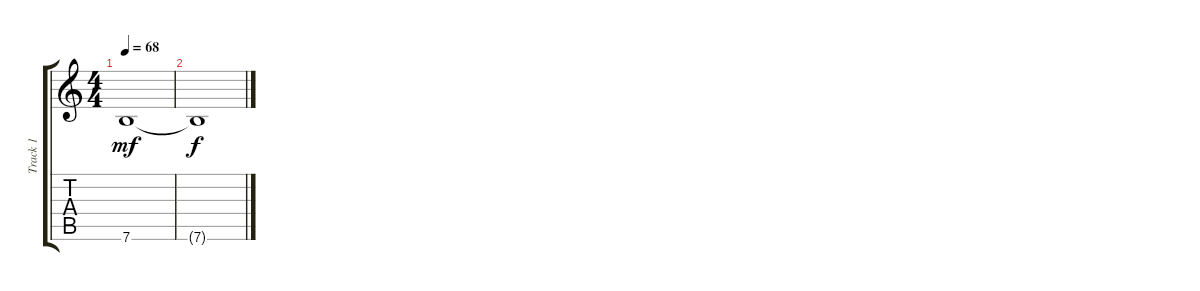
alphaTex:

\track ("Track 1" "Track 1") {instrument electricguitarclean}
\staff {score tabs}
\tuning (E4 B3 G3 D3 A2 E2) {hide}
\ts (4 4)
\tempo 68
\clef g2
\ks c
7.6.1{dy mf volume 0} |
7.6{t}.1{dy f}
